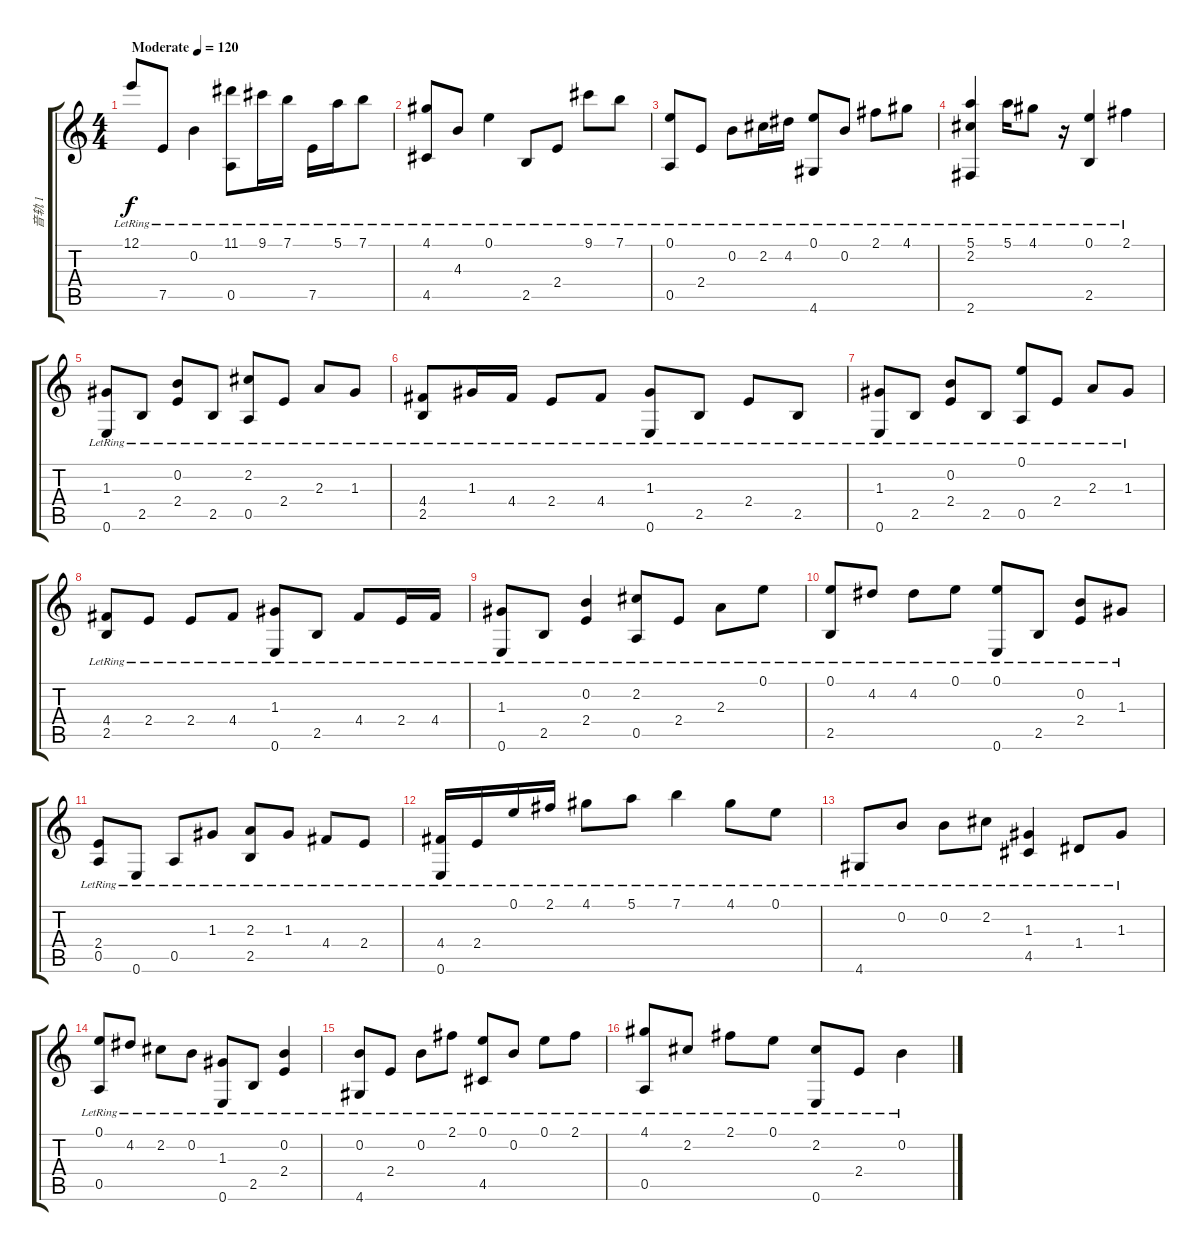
\track ("音轨 1" "音轨 1") {instrument acousticguitarsteel}
\staff {score tabs}
\tuning (E4 B3 G3 D3 A2 E2) {hide}
\ts (4 4)
\tempo (120 "Moderate")
\clef g2
\ks c
12.1{lr}.8{dy f instrument acousticguitarsteel} 7.5{lr}.8{beam Up} 0.2{lr}.4 (11.1{lr} 0.5{lr}).8 9.1{lr}.16 7.1{lr}.16 7.5{lr}.16 5.1{lr}.16 7.1{lr}.8 |
(4.1{lr} 4.5{lr}).8 4.3{lr}.8 0.1{lr}.4 2.5{lr}.8 2.4{lr}.8 9.1{lr}.8 7.1{lr}.8 |
(0.1{lr} 0.5{lr}).8 2.4{lr}.8 0.2{lr}.8 2.2{lr}.16 4.2{lr}.16 (0.1{lr} 4.6{lr}).8 0.2{lr}.8 2.1{lr}.8 4.1{lr}.8 |
(5.1{lr} 2.2{lr} 2.6{lr}).4 5.1{lr}.16 4.1{lr}.8 r.16 (0.1{lr} 2.5{lr}).4 2.1{lr}.4 |
(1.3{lr} 0.6{lr}).8 2.5{lr}.8 (0.2{lr} 2.4{lr}).8 2.5{lr}.8 (2.2{lr} 0.5{lr}).8 2.4{lr}.8 2.3{lr}.8 1.3{lr}.8 |
(4.4{lr} 2.5{lr}).8 1.3{lr}.16 4.4{lr}.16 2.4{lr}.8 4.4{lr}.8 (1.3{lr} 0.6{lr}).8 2.5{lr}.8 2.4{lr}.8 2.5{lr}.8 |
(1.3{lr} 0.6{lr}).8 2.5{lr}.8 (0.2{lr} 2.4{lr}).8 2.5{lr}.8 (0.1{lr} 0.5{lr}).8 2.4{lr}.8 2.3{lr}.8 1.3{lr}.8 |
(4.4{lr} 2.5{lr}).8 2.4{lr}.8 2.4{lr}.8 4.4{lr}.8 (1.3{lr} 0.6{lr}).8 2.5{lr}.8 4.4{lr}.8 2.4{lr}.16 4.4{lr}.16 |
(1.3{lr} 0.6{lr}).8 2.5{lr}.8 (0.2{lr} 2.4{lr}).4 (2.2{lr} 0.5{lr}).8 2.4{lr}.8 2.3{lr}.8 0.1{lr}.8 |
(0.1{lr} 2.5{lr}).8 4.2{lr}.8 4.2{lr}.8 0.1{lr}.8 (0.1{lr} 0.6{lr}).8 2.5{lr}.8 (0.2{lr} 2.4{lr}).8 1.3{lr}.8 |
(2.4{lr} 0.5{lr}).8 0.6{lr}.8 0.5{lr}.8 1.3{lr}.8 (2.3{lr} 2.5{lr}).8 1.3{lr}.8 4.4{lr}.8 2.4{lr}.8 |
(4.4{lr} 0.6{lr}).16 2.4{lr}.16 0.1{lr}.16 2.1{lr}.16 4.1{lr}.8 5.1{lr}.8 7.1{lr}.4 4.1{lr}.8 0.1{lr}.8 |
4.6{lr}.8 0.2{lr}.8 0.2{lr}.8 2.2{lr}.8 (1.3{lr} 4.5{lr}).4 1.4{lr}.8 1.3{lr}.8 |
(0.1{lr} 0.5{lr}).8 4.2{lr}.8 2.2{lr}.8 0.2{lr}.8 (1.3{lr} 0.6{lr}).8 2.5{lr}.8 (0.2{lr} 2.4{lr}).4 |
(0.2{lr} 4.6{lr}).8 2.4{lr}.8 0.2{lr}.8 2.1{lr}.8 (0.1{lr} 4.5{lr}).8 0.2{lr}.8 0.1{lr}.8 2.1{lr}.8 |
(4.1{lr} 0.5{lr}).8 2.2{lr}.8 2.1{lr}.8 0.1{lr}.8 (2.2{lr} 0.6{lr}).8 2.4{lr}.8 0.2{lr}.4
